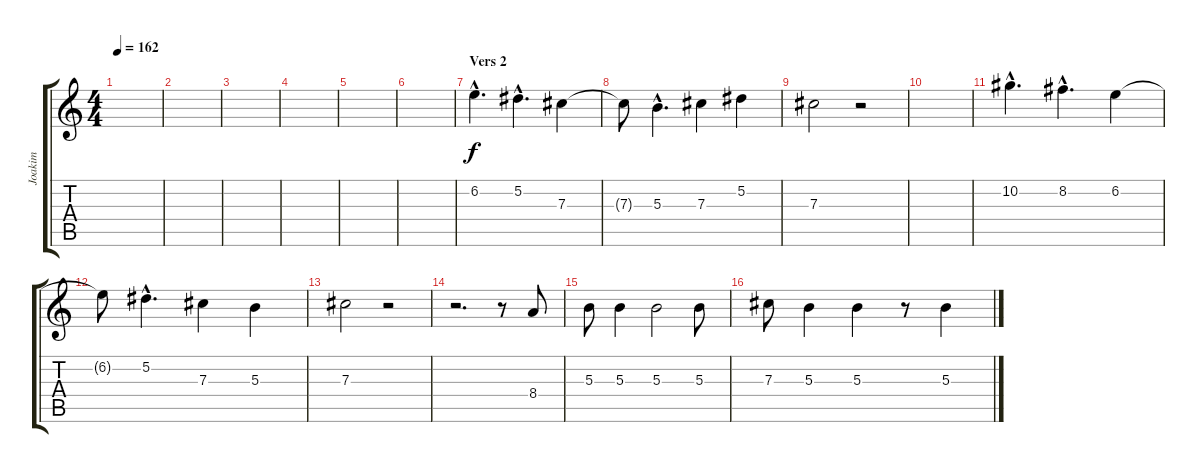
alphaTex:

\track ("Joakim" "Joakim") {instrument overdrivenguitar}
\staff {score tabs}
\tuning (Eb4 Bb3 Gb3 Db3 Ab2 Eb2) {hide}
\ts (4 4)
\tempo 162
\clef g2
\ks c
|
|
|
|
|
|
\section ("" "Vers 2")
6.2{hac}.4{d} 5.2{hac}.4{d} 7.3.4 |
7.3{t}.8 5.3{hac}.4{d} 7.3.4 5.2.4 |
7.3.2 r.2 |
|
10.2{hac}.4{d} 8.2{hac}.4{d} 6.2.4 |
6.2{t}.8 5.2{hac}.4{d} 7.3.4 5.3.4 |
7.3.2 r.2 |
r.2{d} r.8 8.4.8 |
5.3.8 5.3.4 5.3.2 5.3.8 |
7.3.8 5.3.4 5.3.4 r.8 5.3.4
